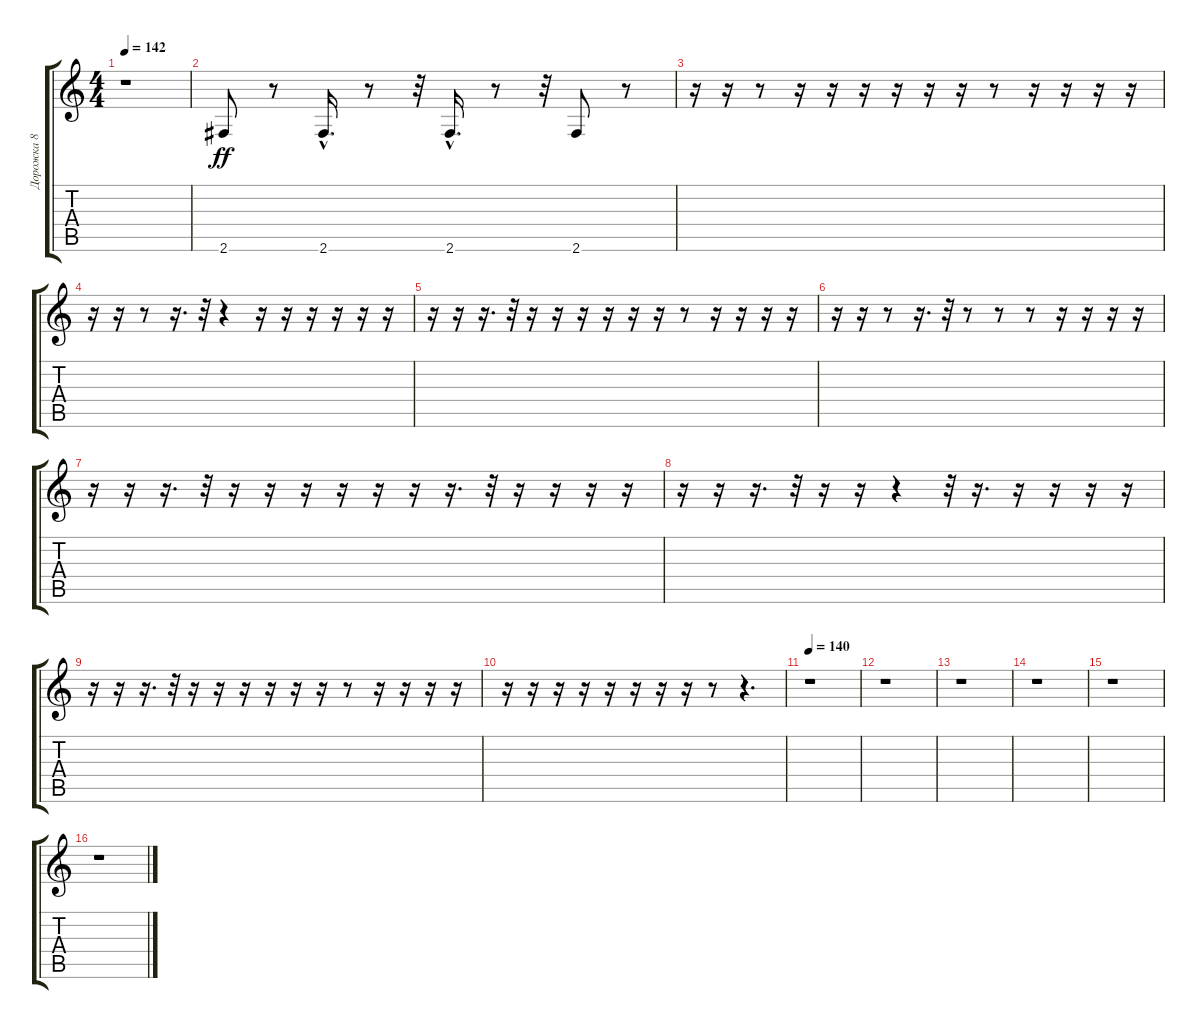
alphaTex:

\track ("Дорожка 8" "Дорожка 8") {instrument electricguitarclean}
\staff {score tabs}
\tuning (E4 B3 G3 D3 A2 E2) {hide}
\ts (4 4)
\tempo 142
\clef g2
\ks c
r.1{dy ff instrument electricguitarclean} |
2.6.8 r.8 2.6{hac}.16{d} r.8 r.32 2.6{hac}.16{d} r.8 r.32 2.6.8 r.8 |
r.16 r.16 r.8 r.16 r.16 r.16 r.16 r.16 r.16 r.8 r.16 r.16 r.16 r.16 |
r.16 r.16 r.8 r.16{d} r.32 r.4 r.16 r.16 r.16 r.16 r.16 r.16 |
r.16 r.16 r.16{d} r.32 r.16 r.16 r.16 r.16 r.16 r.16 r.8 r.16 r.16 r.16 r.16 |
r.16 r.16 r.8 r.16{d} r.32 r.8 r.8 r.8 r.16 r.16 r.16 r.16 |
r.16 r.16 r.16{d} r.32 r.16 r.16 r.16 r.16 r.16 r.16 r.16{d} r.32 r.16 r.16 r.16 r.16 |
r.16 r.16 r.16{d} r.32 r.16 r.16 r.4 r.32 r.16{d} r.16 r.16 r.16 r.16 |
r.16 r.16 r.16{d} r.32 r.16 r.16 r.16 r.16 r.16 r.16 r.8 r.16 r.16 r.16 r.16 |
r.16 r.16 r.16 r.16 r.16 r.16 r.16 r.16 r.8 r.4{d} |
\tempo 140
r.1 |
r.1 |
r.1 |
r.1 |
r.1 |
r.1
